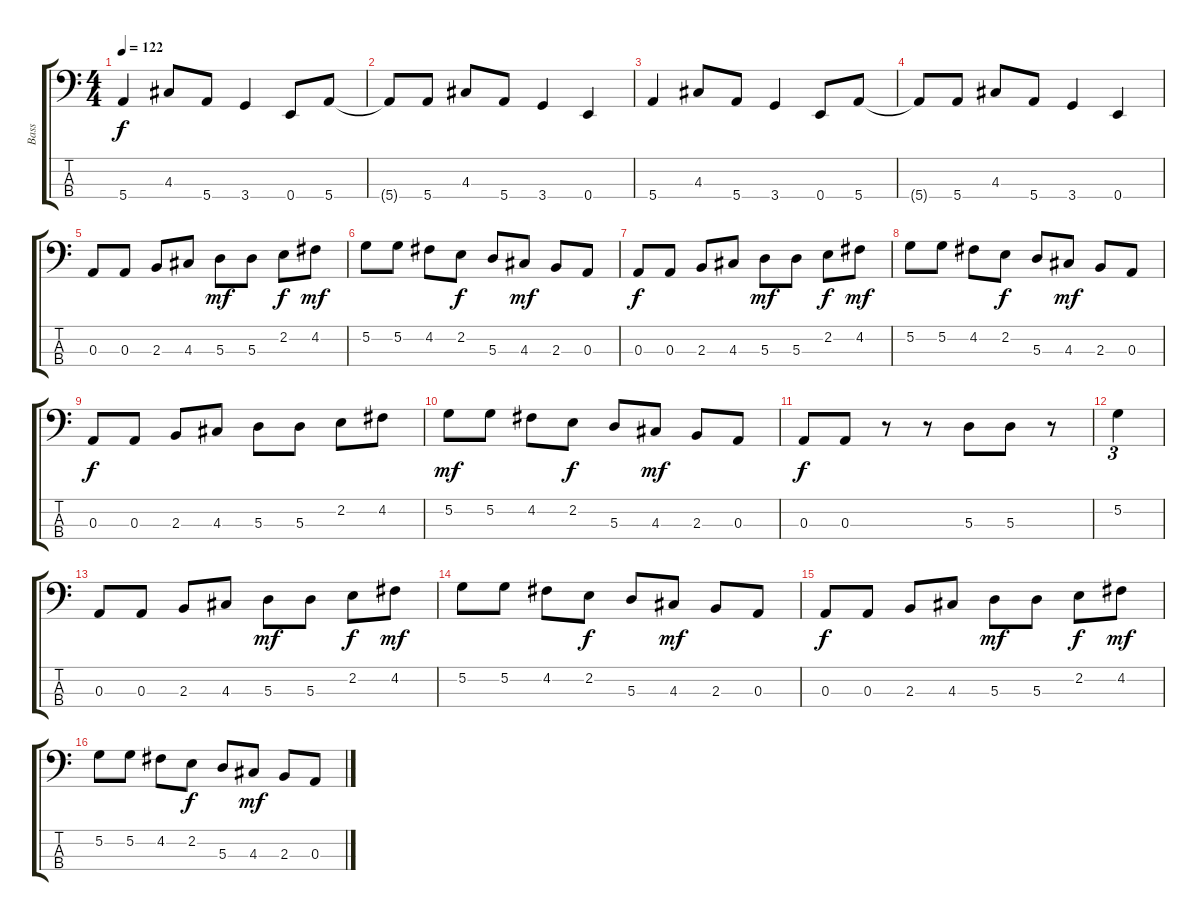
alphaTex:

\track ("Bass" "Bass") {instrument electricbassfinger}
\staff {score tabs}
\tuning (G2 D2 A1 E1) {hide}
\ts (4 4)
\tempo 122
\clef f4
\ks c
5.4.4{dy f} 4.3.8 5.4.8 3.4.4 0.4.8 5.4.8 |
5.4{t}.8 5.4.8 4.3.8 5.4.8 3.4.4 0.4.4 |
5.4.4 4.3.8 5.4.8 3.4.4 0.4.8 5.4.8 |
5.4{t}.8 5.4.8 4.3.8 5.4.8 3.4.4 0.4.4 |
0.3.8 0.3.8 2.3.8 4.3.8 5.3.8{dy mf} 5.3.8 2.2.8{dy f} 4.2.8{dy mf} |
5.2.8 5.2.8 4.2.8 2.2.8{dy f} 5.3.8 4.3.8{dy mf} 2.3.8 0.3.8 |
0.3.8{dy f} 0.3.8 2.3.8 4.3.8 5.3.8{dy mf} 5.3.8 2.2.8{dy f} 4.2.8{dy mf} |
5.2.8 5.2.8 4.2.8 2.2.8{dy f} 5.3.8 4.3.8{dy mf} 2.3.8 0.3.8 |
0.3.8{dy f} 0.3.8 2.3.8 4.3.8 5.3.8 5.3.8 2.2.8 4.2.8 |
5.2.8{dy mf} 5.2.8 4.2.8 2.2.8{dy f} 5.3.8 4.3.8{dy mf} 2.3.8 0.3.8 |
0.3.8{dy f} 0.3.8 r.8 r.8 5.3.8 5.3.8 r.8 |
5.2.4{tu (3 2)} |
0.3.8 0.3.8 2.3.8 4.3.8 5.3.8{dy mf} 5.3.8 2.2.8{dy f} 4.2.8{dy mf} |
5.2.8 5.2.8 4.2.8 2.2.8{dy f} 5.3.8 4.3.8{dy mf} 2.3.8 0.3.8 |
0.3.8{dy f} 0.3.8 2.3.8 4.3.8 5.3.8{dy mf} 5.3.8 2.2.8{dy f} 4.2.8{dy mf} |
5.2.8 5.2.8 4.2.8 2.2.8{dy f} 5.3.8 4.3.8{dy mf} 2.3.8 0.3.8
